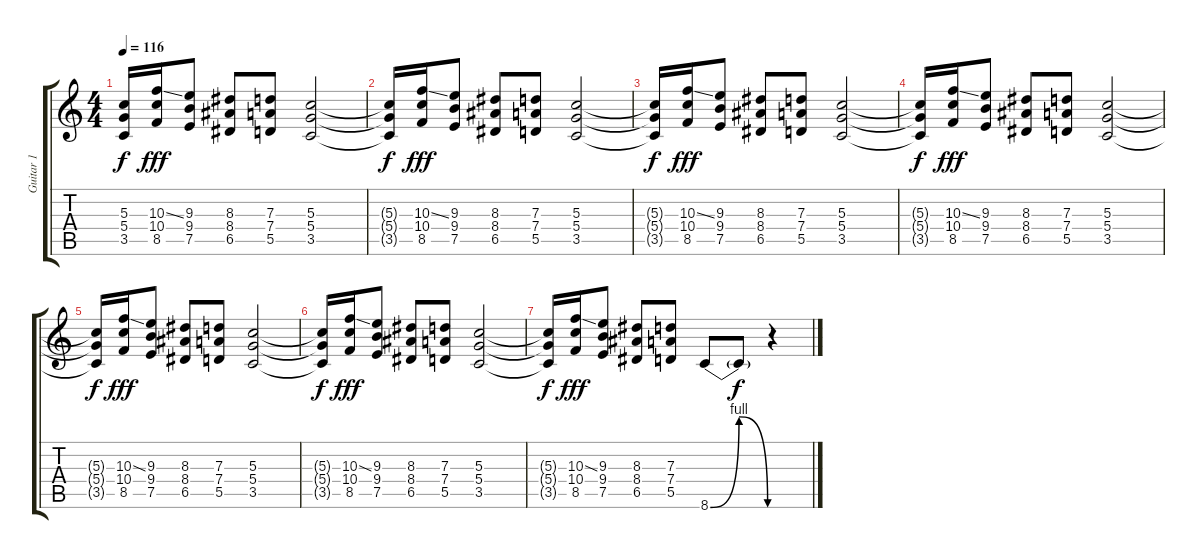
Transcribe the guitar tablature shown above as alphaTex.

\track ("Guitar 1" "Guitar 1") {instrument distortionguitar}
\staff {score tabs}
\tuning (E4 B3 G3 D3 A2 E2) {hide}
\ts (4 4)
\tempo 116
\clef g2
\ks c
(5.3{t} 5.4{t} 3.5{t}).16{dy f} (10.3{ss} 10.4 8.5).16{dy fff} (9.3 9.4 7.5).8 (8.3 8.4 6.5).8 (7.3 7.4 5.5).8 (5.3 5.4 3.5).2 |
(5.3{t} 5.4{t} 3.5{t}).16{dy f} (10.3{ss} 10.4 8.5).16{dy fff} (9.3 9.4 7.5).8 (8.3 8.4 6.5).8 (7.3 7.4 5.5).8 (5.3 5.4 3.5).2 |
(5.3{t} 5.4{t} 3.5{t}).16{dy f} (10.3{ss} 10.4 8.5).16{dy fff} (9.3 9.4 7.5).8 (8.3 8.4 6.5).8 (7.3 7.4 5.5).8 (5.3 5.4 3.5).2 |
(5.3{t} 5.4{t} 3.5{t}).16{dy f} (10.3{ss} 10.4 8.5).16{dy fff} (9.3 9.4 7.5).8 (8.3 8.4 6.5).8 (7.3 7.4 5.5).8 (5.3 5.4 3.5).2 |
(5.3{t} 5.4{t} 3.5{t}).16{dy f} (10.3{ss} 10.4 8.5).16{dy fff} (9.3 9.4 7.5).8 (8.3 8.4 6.5).8 (7.3 7.4 5.5).8 (5.3 5.4 3.5).2 |
(5.3{t} 5.4{t} 3.5{t}).16{dy f} (10.3{ss} 10.4 8.5).16{dy fff} (9.3 9.4 7.5).8 (8.3 8.4 6.5).8 (7.3 7.4 5.5).8 (5.3 5.4 3.5).2 |
(5.3{t} 5.4{t} 3.5{t}).16{dy f} (10.3{ss} 10.4 8.5).16{dy fff} (9.3 9.4 7.5).8 (8.3 8.4 6.5).8 (7.3 7.4 5.5).8 8.6{be (bendrelease 0 0 15 4 45 4 60 0)}.8 8.6{t}.8{dy f} r.4
